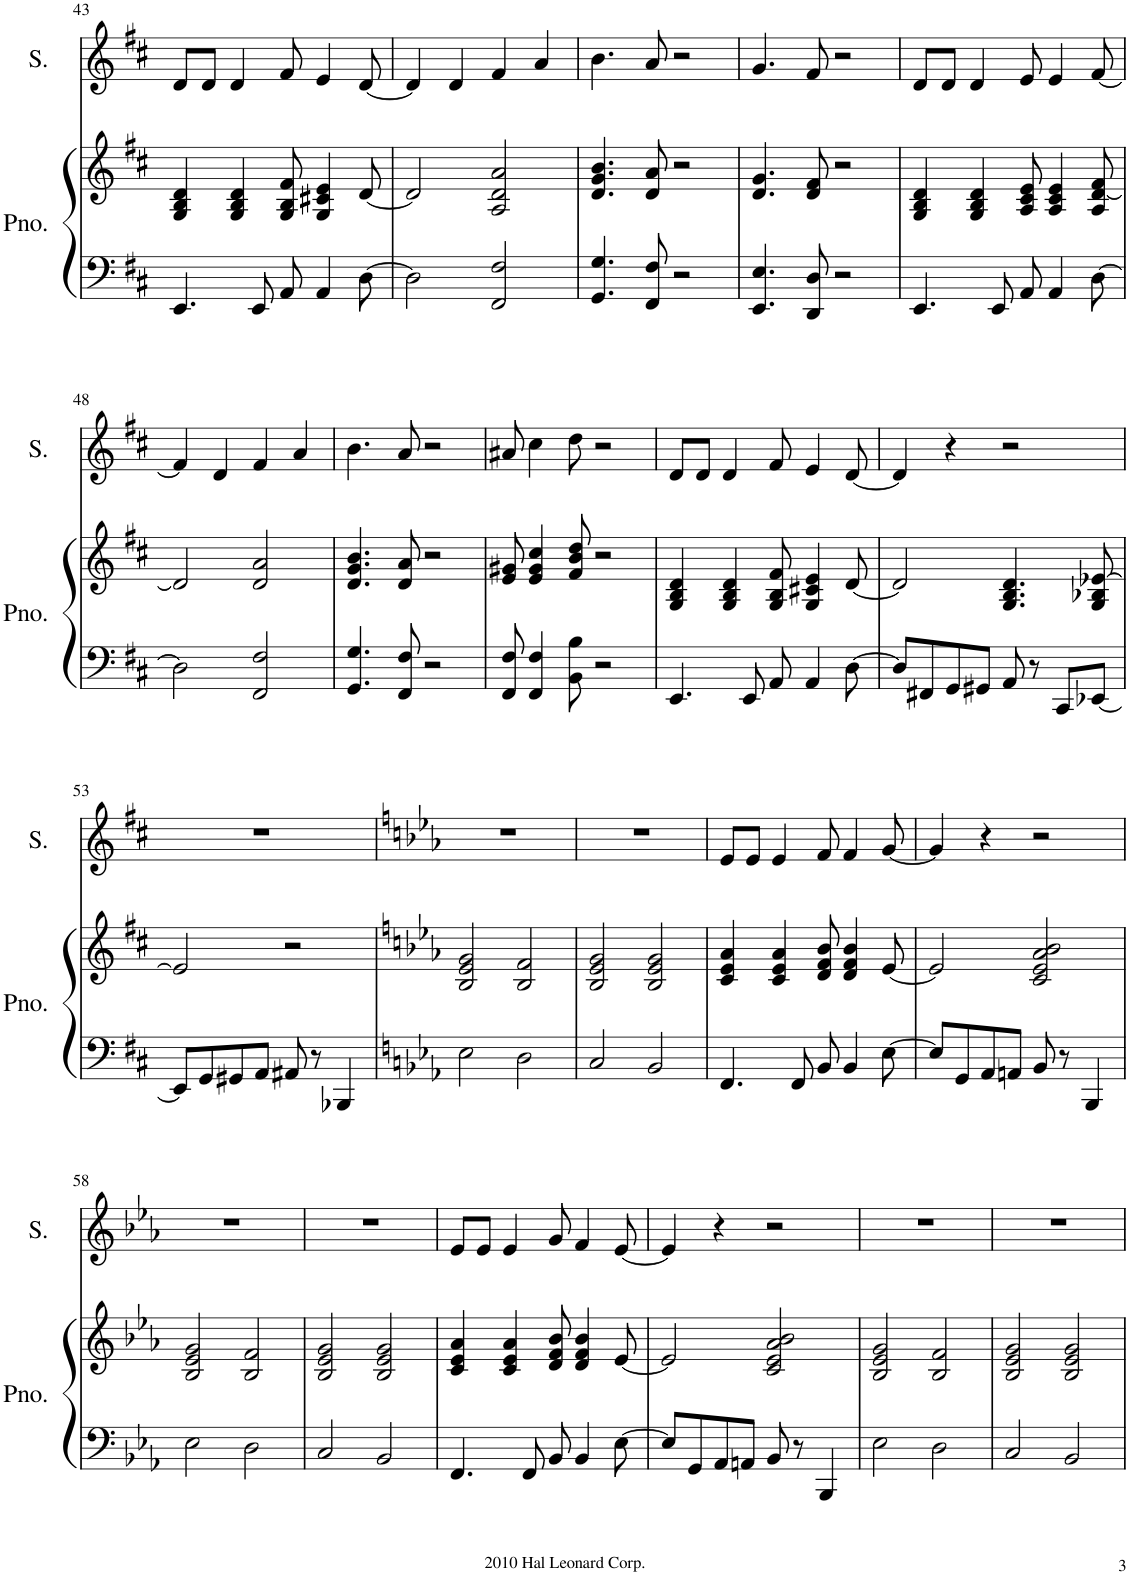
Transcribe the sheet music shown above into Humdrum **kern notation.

**kern	**kern	**kern
*part2	*part2	*part1
*staff3	*staff2	*staff1
*I"Piano	*	*I"Soprano
*I'Pno.	*	*I'S.
!!LO:PB:g=z
*clefF4	*clefG2	*clefG2
*k[f#c#]	*k[f#c#]	*k[f#c#]
*M4/4	*M4/4	*M4/4
=43	=43	=43
4.EE/	4G/ 4B/ 4d/	8d/L
.	.	8d/J
.	4G/ 4B/ 4d/	4d/
8EE/	.	.
8AA/	8G/ 8B/ 8f#/	8f#/
4AA/	4G/ 4c#X/ 4e/	4e/
[8D\	[8d/	[8d/
=44	=44	=44
2D\]	2d/]	4d/]
.	.	4d/
2FF#/ 2F#/	2A/ 2d/ 2a/	4f#/
.	.	4a/
=45	=45	=45
4.GG/ 4.G/	4.d/ 4.g/ 4.b/	4.b\
8FF#/ 8F#/	8d/ 8a/	8a/
2r	2r	2r
=46	=46	=46
4.EE/ 4.E/	4.d/ 4.g/	4.g/
8DD/ 8D/	8d/ 8f#/	8f#/
2r	2r	2r
=47	=47	=47
4.EE/	4G/ 4B/ 4d/	8d/L
.	.	8d/J
.	4G/ 4B/ 4d/	4d/
8EE/	.	.
8AA/	8A/ 8c#/ 8e/	8e/
4AA/	4A/ 4c#/ 4e/	4e/
[8D\	8A/ [8d/ 8f#/	[8f#/
!!LO:LB:g=z
=48	=48	=48
2D\]	2d/]	4f#/]
.	.	4d/
2FF#/ 2F#/	2d/ 2a/	4f#/
.	.	4a/
=49	=49	=49
4.GG/ 4.G/	4.d/ 4.g/ 4.b/	4.b\
8FF#/ 8F#/	8d/ 8a/	8a/
2r	2r	2r
=50	=50	=50
8FF#/ 8F#/	8e/ 8g#X/	8a#X/
4FF#/ 4F#/	4e/ 4g#/ 4cc#/	4cc#\
8BB\ 8B\	8f#/ 8b/ 8dd/	8dd\
2r	2r	2r
=51	=51	=51
4.EE/	4G/ 4B/ 4d/	8d/L
.	.	8d/J
.	4G/ 4B/ 4d/	4d/
8EE/	.	.
8AA/	8G/ 8B/ 8f#/	8f#/
4AA/	4G/ 4c#X/ 4e/	4e/
[8D\	[8d/	[8d/
=52	=52	=52
8D/L]	2d/]	4d/]
8FF#X/	.	.
8GG/	.	4r
8GG#X/J	.	.
8AA/	4.G/ 4.B/ 4.d/	2r
8r	.	.
8CC#/L	.	.
[8EE-X/J	8G/ 8B-X/ [8e-X/	.
!!LO:LB:g=z
=53	=53	=53
8EE-/L]	2e-/]	1r
8GG/	.	.
8GG#X/	.	.
8AA/J	.	.
8AA#X/	2r	.
8r	.	.
4BBB-X/	.	.
=54	=54	=54
*k[b-e-a-]	*k[b-e-a-]	*k[b-e-a-]
2E-\	2B-/ 2e-/ 2g/	1r
2D\	2B-/ 2f/	.
=55	=55	=55
2C/	2B-/ 2e-/ 2g/	1r
2BB-/	2B-/ 2e-/ 2g/	.
=56	=56	=56
4.FF/	4c/ 4e-/ 4a-/	8e-/L
.	.	8e-/J
.	4c/ 4e-/ 4a-/	4e-/
8FF/	.	.
8BB-/	8d/ 8f/ 8b-/	8f/
4BB-/	4d/ 4f/ 4b-/	4f/
[8E-\	[8e-/	[8g/
=57	=57	=57
8E-/L]	2e-/]	4g/]
8GG/	.	.
8AA-/	.	4r
8AAn/J	.	.
8BB-/	2c/ 2e-/ 2a-/ 2b-/	2r
8r	.	.
4BBB-/	.	.
!!LO:LB:g=z
=58	=58	=58
2E-\	2B-/ 2e-/ 2g/	1r
2D\	2B-/ 2f/	.
=59	=59	=59
2C/	2B-/ 2e-/ 2g/	1r
2BB-/	2B-/ 2e-/ 2g/	.
=60	=60	=60
4.FF/	4c/ 4e-/ 4a-/	8e-/L
.	.	8e-/J
.	4c/ 4e-/ 4a-/	4e-/
8FF/	.	.
8BB-/	8d/ 8f/ 8b-/	8g/
4BB-/	4d/ 4f/ 4b-/	4f/
[8E-\	[8e-/	[8e-/
=61	=61	=61
8E-/L]	2e-/]	4e-/]
8GG/	.	.
8AA-/	.	4r
8AAn/J	.	.
8BB-/	2c/ 2e-/ 2a-/ 2b-/	2r
8r	.	.
4BBB-/	.	.
=62	=62	=62
2E-\	2B-/ 2e-/ 2g/	1r
2D\	2B-/ 2f/	.
=63	=63	=63
2C/	2B-/ 2e-/ 2g/	1r
2BB-/	2B-/ 2e-/ 2g/	.
=	=	=
*-	*-	*-
